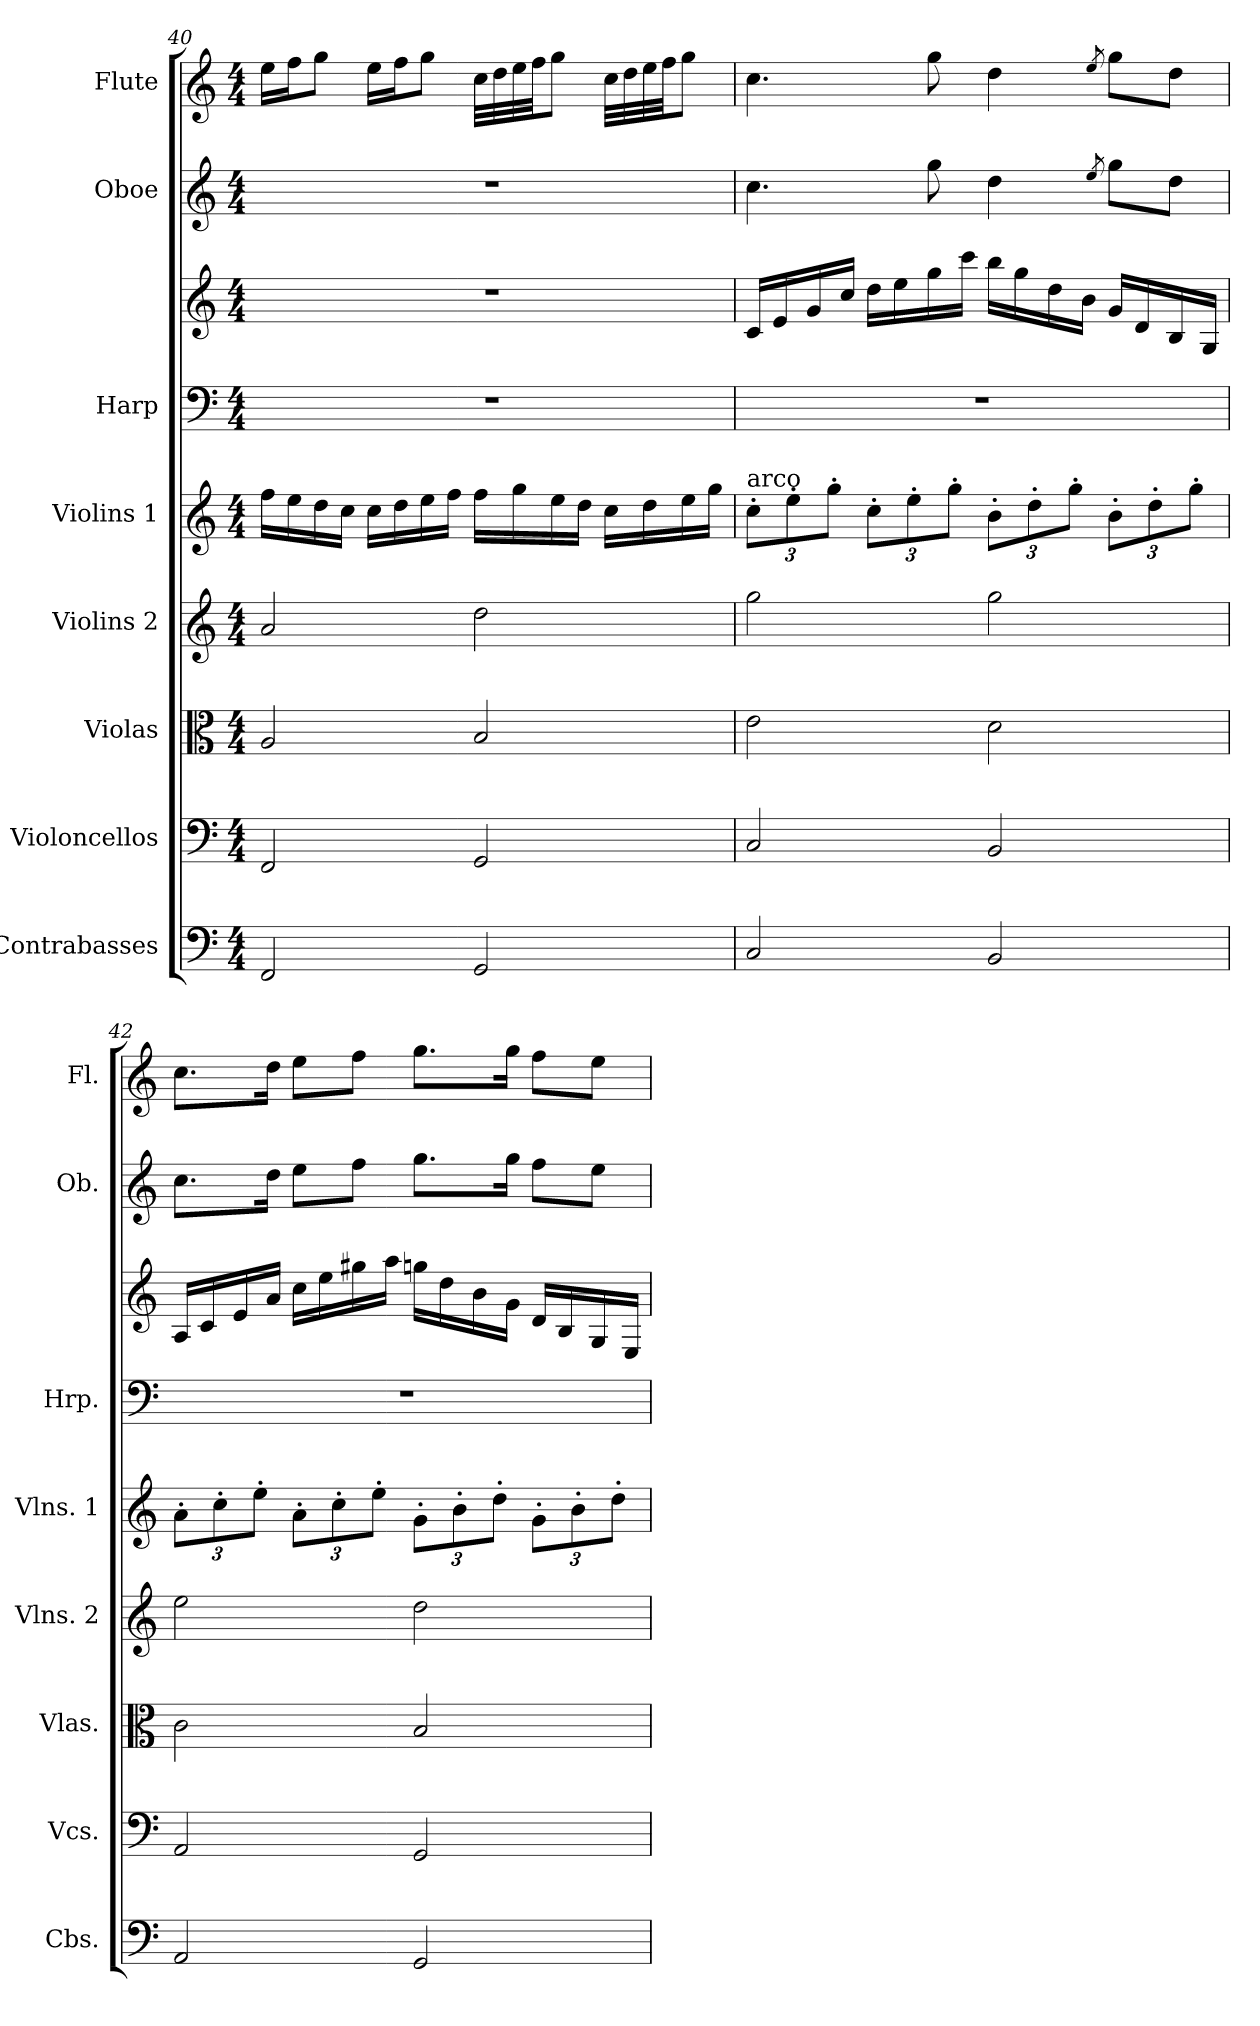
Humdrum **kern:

**kern	**kern	**kern	**kern	**kern	**kern	**kern	**kern	**kern
*part8	*part7	*part6	*part5	*part4	*part3	*part3	*part2	*part1
*staff9	*staff8	*staff7	*staff6	*staff5	*staff4	*staff3	*staff2	*staff1
*I"Contrabasses	*I"Violoncellos	*I"Violas	*I"Violins 2	*I"Violins 1	*I"Harp	*	*I"Oboe	*I"Flute
*I'Cbs.	*I'Vcs.	*I'Vlas.	*I'Vlns. 2	*I'Vlns. 1	*I'Hrp.	*	*I'Ob.	*I'Fl.
*clefF4	*clefF4	*clefC3	*clefG2	*clefG2	*clefF4	*clefG2	*clefG2	*clefG2
*ITrd7c12	*	*	*	*	*	*	*	*
*k[]	*k[]	*k[]	*k[]	*k[]	*k[]	*k[]	*k[]	*k[]
*M4/4	*M4/4	*M4/4	*M4/4	*M4/4	*M4/4	*M4/4	*M4/4	*M4/4
=40	=40	=40	=40	=40	=40	=40	=40	=40
2FFF/	2FF/	2A/	2a/	16ff\LL	1r	1r	1r	16ee\LL
.	.	.	.	16ee\	.	.	.	16ff\J
.	.	.	.	16dd\	.	.	.	8gg\J
.	.	.	.	16cc\JJ	.	.	.	.
.	.	.	.	16cc\LL	.	.	.	16ee\LL
.	.	.	.	16dd\	.	.	.	16ff\J
.	.	.	.	16ee\	.	.	.	8gg\J
.	.	.	.	16ff\JJ	.	.	.	.
2GGG/	2GG/	2B/	2dd\	16ff\LL	.	.	.	32cc\LLL
.	.	.	.	.	.	.	.	32dd\
.	.	.	.	16gg\	.	.	.	32ee\
.	.	.	.	.	.	.	.	32ff\JJ
.	.	.	.	16ee\	.	.	.	8gg\J
.	.	.	.	16dd\JJ	.	.	.	.
.	.	.	.	16cc\LL	.	.	.	32cc\LLL
.	.	.	.	.	.	.	.	32dd\
.	.	.	.	16dd\	.	.	.	32ee\
.	.	.	.	.	.	.	.	32ff\JJ
.	.	.	.	16ee\	.	.	.	8gg\J
.	.	.	.	16gg\JJ	.	.	.	.
!!LO:PB:g=z
=41	=41	=41	=41	=41	=41	=41	=41	=41
*	*	*	*	*Xbrackettup	*	*	*	*
!	!	!	!	!LO:TX:a:t=arco	!	!	!	!
2CC/	2C/	2e\	2gg\	12cc'\L	1r	16c/LL	4.cc\	4.cc\
.	.	.	.	.	.	16e/	.	.
.	.	.	.	12ee'\	.	.	.	.
.	.	.	.	.	.	16g/	.	.
.	.	.	.	12gg'\J	.	.	.	.
.	.	.	.	.	.	16cc/JJ	.	.
.	.	.	.	12cc'\L	.	16dd\LL	.	.
.	.	.	.	.	.	16ee\	.	.
.	.	.	.	12ee'\	.	.	.	.
.	.	.	.	.	.	16gg\	8gg\	8gg\
.	.	.	.	12gg'\J	.	.	.	.
.	.	.	.	.	.	16ccc\JJ	.	.
2BBB/	2BB/	2d\	2gg\	12b'\L	.	16bb\LL	4dd\	4dd\
.	.	.	.	.	.	16gg\	.	.
.	.	.	.	12dd'\	.	.	.	.
.	.	.	.	.	.	16dd\	.	.
.	.	.	.	12gg'\J	.	.	.	.
.	.	.	.	.	.	16b\JJ	.	.
.	.	.	.	.	.	.	8qee/	8qee/
.	.	.	.	12b'\L	.	16g/LL	8gg\L	8gg\L
.	.	.	.	.	.	16d/	.	.
.	.	.	.	12dd'\	.	.	.	.
.	.	.	.	.	.	16B/	8dd\J	8dd\J
.	.	.	.	12gg'\J	.	.	.	.
.	.	.	.	.	.	16G/JJ	.	.
=42	=42	=42	=42	=42	=42	=42	=42	=42
2AAA/	2AA/	2c\	2ee\	12a'\L	1r	16A/LL	8.cc\L	8.cc\L
.	.	.	.	.	.	16c/	.	.
.	.	.	.	12cc'\	.	.	.	.
.	.	.	.	.	.	16e/	.	.
.	.	.	.	12ee'\J	.	.	.	.
.	.	.	.	.	.	16a/JJ	16dd\Jk	16dd\Jk
.	.	.	.	12a'\L	.	16cc\LL	8ee\L	8ee\L
.	.	.	.	.	.	16ee\	.	.
.	.	.	.	12cc'\	.	.	.	.
.	.	.	.	.	.	16gg#X\	8ff\J	8ff\J
.	.	.	.	12ee'\J	.	.	.	.
.	.	.	.	.	.	16aa\JJ	.	.
2GGG/	2GG/	2B/	2dd\	12g'\L	.	16ggn\LL	8.gg\L	8.gg\L
.	.	.	.	.	.	16dd\	.	.
.	.	.	.	12b'\	.	.	.	.
.	.	.	.	.	.	16b\	.	.
.	.	.	.	12dd'\J	.	.	.	.
.	.	.	.	.	.	16g\JJ	16gg\Jk	16gg\Jk
.	.	.	.	12g'\L	.	16d/LL	8ff\L	8ff\L
.	.	.	.	.	.	16B/	.	.
.	.	.	.	12b'\	.	.	.	.
.	.	.	.	.	.	16G/	8ee\J	8ee\J
.	.	.	.	12dd'\J	.	.	.	.
.	.	.	.	.	.	16E/JJ	.	.
=	=	=	=	=	=	=	=	=
*-	*-	*-	*-	*-	*-	*-	*-	*-
